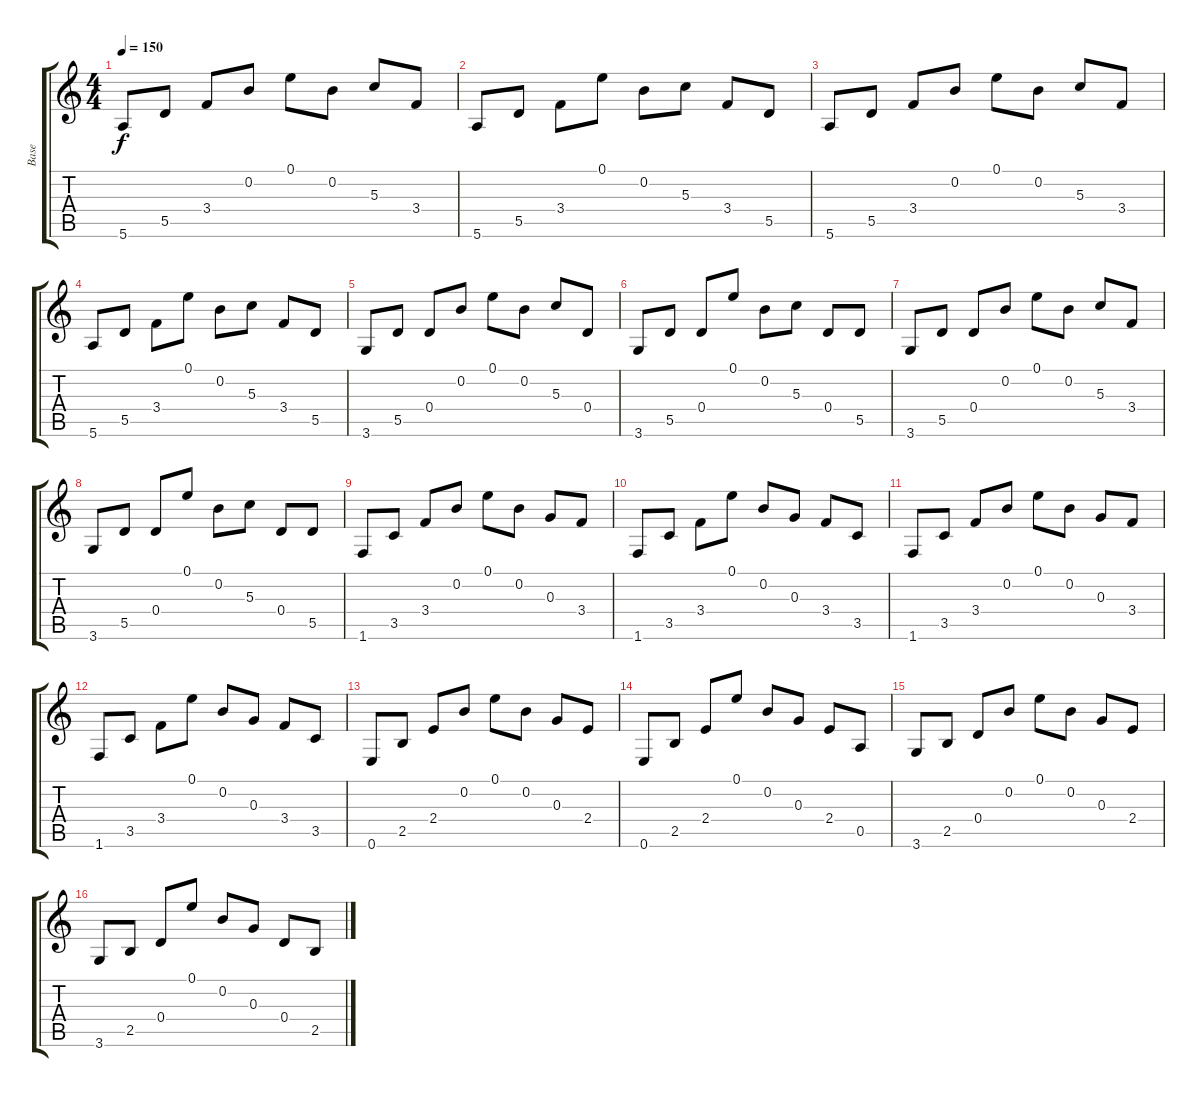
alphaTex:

\track ("Base" "Base") {instrument electricguitarmuted}
\staff {score tabs}
\tuning (E4 B3 G3 D3 A2 E2) {hide}
\ts (4 4)
\tempo 150
\clef g2
\ks c
5.6.8{dy f instrument acousticguitarnylon} 5.5.8 3.4.8 0.2.8 0.1.8 0.2.8 5.3.8 3.4.8 |
5.6.8 5.5.8 3.4.8 0.1.8 0.2.8 5.3.8 3.4.8 5.5.8 |
5.6.8 5.5.8 3.4.8 0.2.8 0.1.8 0.2.8 5.3.8 3.4.8 |
5.6.8 5.5.8 3.4.8 0.1.8 0.2.8 5.3.8 3.4.8 5.5.8 |
3.6.8 5.5.8 0.4.8 0.2.8 0.1.8 0.2.8 5.3.8 0.4.8 |
3.6.8 5.5.8 0.4.8 0.1.8 0.2.8 5.3.8 0.4.8 5.5.8 |
3.6.8 5.5.8 0.4.8 0.2.8 0.1.8 0.2.8 5.3.8 3.4.8 |
3.6.8 5.5.8 0.4.8 0.1.8 0.2.8 5.3.8 0.4.8 5.5.8 |
1.6.8 3.5.8 3.4.8 0.2.8 0.1.8 0.2.8 0.3.8 3.4.8 |
1.6.8 3.5.8 3.4.8 0.1.8 0.2.8 0.3.8 3.4.8 3.5.8 |
1.6.8 3.5.8 3.4.8 0.2.8 0.1.8 0.2.8 0.3.8 3.4.8 |
1.6.8 3.5.8 3.4.8 0.1.8 0.2.8 0.3.8 3.4.8 3.5.8 |
0.6.8 2.5.8 2.4.8 0.2.8 0.1.8 0.2.8 0.3.8 2.4.8 |
0.6.8 2.5.8 2.4.8 0.1.8 0.2.8 0.3.8 2.4.8 0.5.8 |
3.6.8 2.5.8 0.4.8 0.2.8 0.1.8 0.2.8 0.3.8 2.4.8 |
3.6.8 2.5.8 0.4.8 0.1.8 0.2.8 0.3.8 0.4.8 2.5.8
